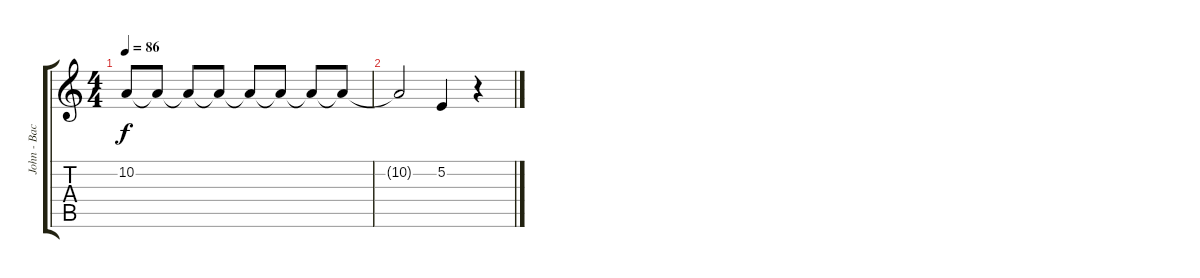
\track ("John - Back Voice" "John - Bac") {instrument voiceoohs}
\staff {score tabs}
\tuning (E4 B3 G3 D3 A2 E2) {hide}
\ts (4 4)
\tempo 86
\clef g2
\ks c
10.2.8{dy f} 10.2{t}.8 10.2{t}.8 10.2{t}.8 10.2{t}.8 10.2{t}.8 10.2{t}.8 10.2{t}.8 |
10.2{t}.2 5.2.4 r.4
